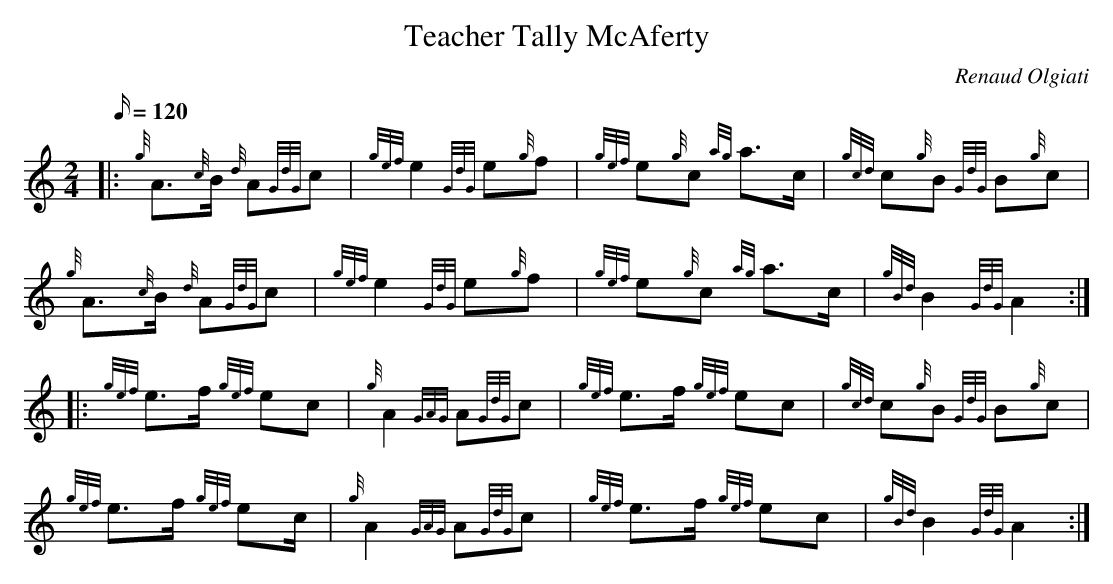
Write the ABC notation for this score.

X:1
T:Teacher Tally McAferty
C:Renaud Olgiati
M:2/4
L:1/16
K:HP
Q:120
K:HP
|: {g}A3{c}B1{d} A2{GdG}c2|{gef}e4{GdG}e2{g}f2|{gef}e2{g}c2{ag} a3c1| {gcd}c2{g}B2{GdG} B2{g}c2| !
   {g}A3{c}B1{d} A2{GdG}c2|{gef}e4{GdG}e2{g}f2|{gef}e2{g}c2{ag} a3c1| {gBd}B4{GdG}A4:| !
|: {gef}e3f1{gef} e2c2|{g}A4{GAG}A2{GdG}c2|{gef}e3f1{gef} e2c2| {gcd}c2{g}B2{GdG} B2{g}c2| !
   {gef}e3f1{gef} e2c|{g}A4{GAG}A2{GdG}c2|{gef}e3f1{gef} e2c2| {gBd}B4{GdG}A4:|
